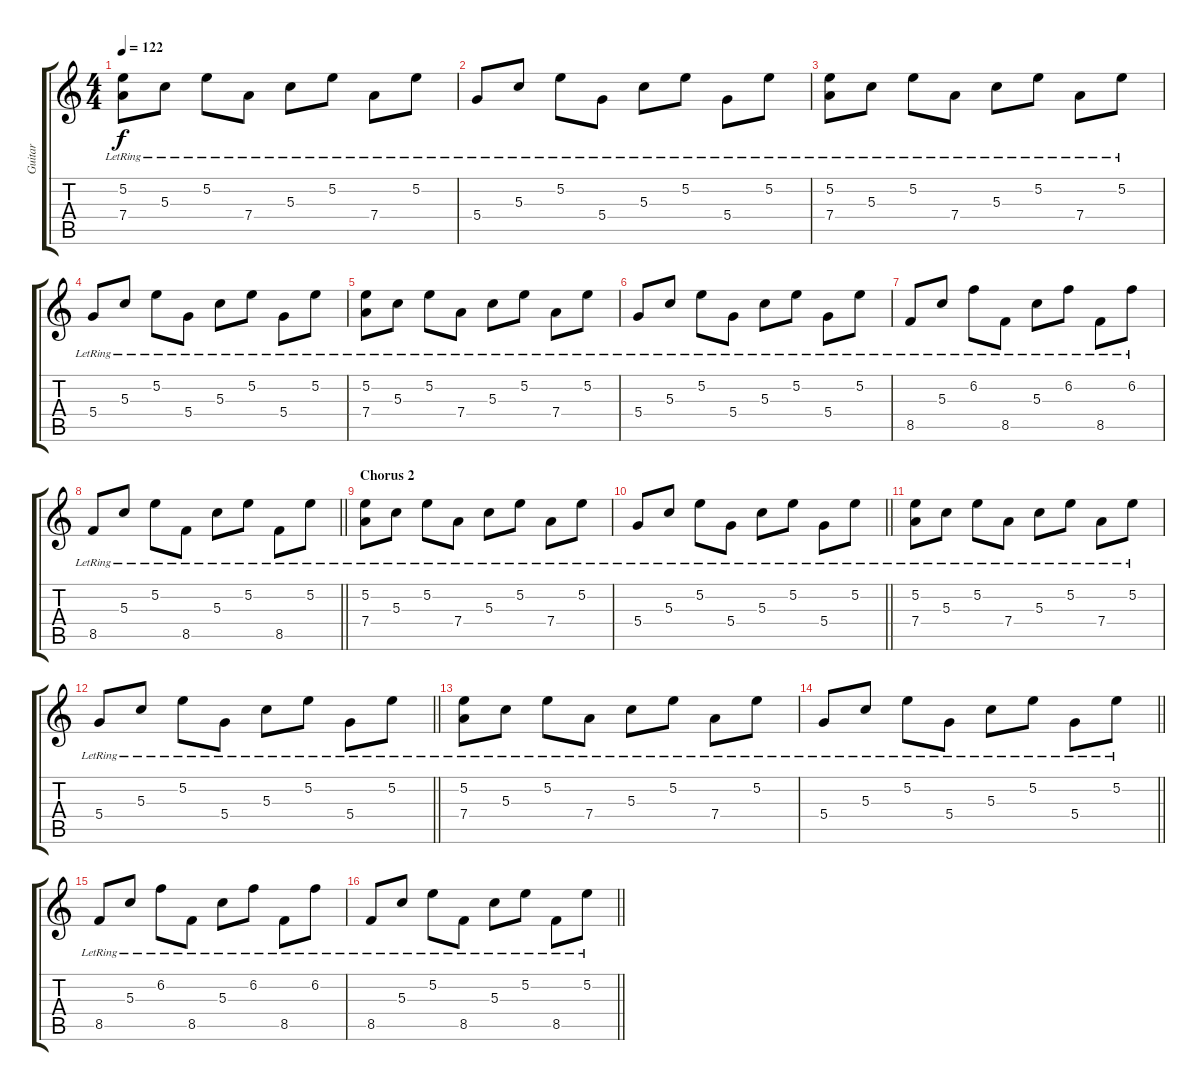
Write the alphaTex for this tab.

\track ("Guitar" "Guitar") {instrument electricguitarmuted}
\staff {score tabs}
\tuning (E4 B3 G3 D3 A2 E2) {hide}
\ts (4 4)
\tempo 122
\clef g2
\ks c
(5.2{lr} 7.4{lr}).8{dy f} 5.3{lr}.8 5.2{lr}.8 7.4{lr}.8 5.3{lr}.8 5.2{lr}.8 7.4{lr}.8 5.2{lr}.8 |
5.4{lr}.8 5.3{lr}.8 5.2{lr}.8 5.4{lr}.8 5.3{lr}.8 5.2{lr}.8 5.4{lr}.8 5.2{lr}.8 |
(5.2{lr} 7.4{lr}).8 5.3{lr}.8 5.2{lr}.8 7.4{lr}.8 5.3{lr}.8 5.2{lr}.8 7.4{lr}.8 5.2{lr}.8 |
5.4{lr}.8 5.3{lr}.8 5.2{lr}.8 5.4{lr}.8 5.3{lr}.8 5.2{lr}.8 5.4{lr}.8 5.2{lr}.8 |
(5.2{lr} 7.4{lr}).8 5.3{lr}.8 5.2{lr}.8 7.4{lr}.8 5.3{lr}.8 5.2{lr}.8 7.4{lr}.8 5.2{lr}.8 |
5.4{lr}.8 5.3{lr}.8 5.2{lr}.8 5.4{lr}.8 5.3{lr}.8 5.2{lr}.8 5.4{lr}.8 5.2{lr}.8 |
8.5{lr}.8 5.3{lr}.8 6.2{lr}.8 8.5{lr}.8 5.3{lr}.8 6.2{lr}.8 8.5{lr}.8 6.2{lr}.8 |
\barLineRight lightlight
8.5{lr}.8 5.3{lr}.8 5.2{lr}.8 8.5{lr}.8 5.3{lr}.8 5.2{lr}.8 8.5{lr}.8 5.2{lr}.8 |
\section ("" "Chorus 2")
(5.2{lr} 7.4{lr}).8 5.3{lr}.8 5.2{lr}.8 7.4{lr}.8 5.3{lr}.8 5.2{lr}.8 7.4{lr}.8 5.2{lr}.8 |
\barLineRight lightlight
5.4{lr}.8 5.3{lr}.8 5.2{lr}.8 5.4{lr}.8 5.3{lr}.8 5.2{lr}.8 5.4{lr}.8 5.2{lr}.8 |
(5.2{lr} 7.4{lr}).8 5.3{lr}.8 5.2{lr}.8 7.4{lr}.8 5.3{lr}.8 5.2{lr}.8 7.4{lr}.8 5.2{lr}.8 |
\barLineRight lightlight
5.4{lr}.8 5.3{lr}.8 5.2{lr}.8 5.4{lr}.8 5.3{lr}.8 5.2{lr}.8 5.4{lr}.8 5.2{lr}.8 |
(5.2{lr} 7.4{lr}).8 5.3{lr}.8 5.2{lr}.8 7.4{lr}.8 5.3{lr}.8 5.2{lr}.8 7.4{lr}.8 5.2{lr}.8 |
\barLineRight lightlight
5.4{lr}.8 5.3{lr}.8 5.2{lr}.8 5.4{lr}.8 5.3{lr}.8 5.2{lr}.8 5.4{lr}.8 5.2{lr}.8 |
8.5{lr}.8 5.3{lr}.8 6.2{lr}.8 8.5{lr}.8 5.3{lr}.8 6.2{lr}.8 8.5{lr}.8 6.2{lr}.8 |
\barLineRight lightlight
8.5{lr}.8 5.3{lr}.8 5.2{lr}.8 8.5{lr}.8 5.3{lr}.8 5.2{lr}.8 8.5{lr}.8 5.2{lr}.8
